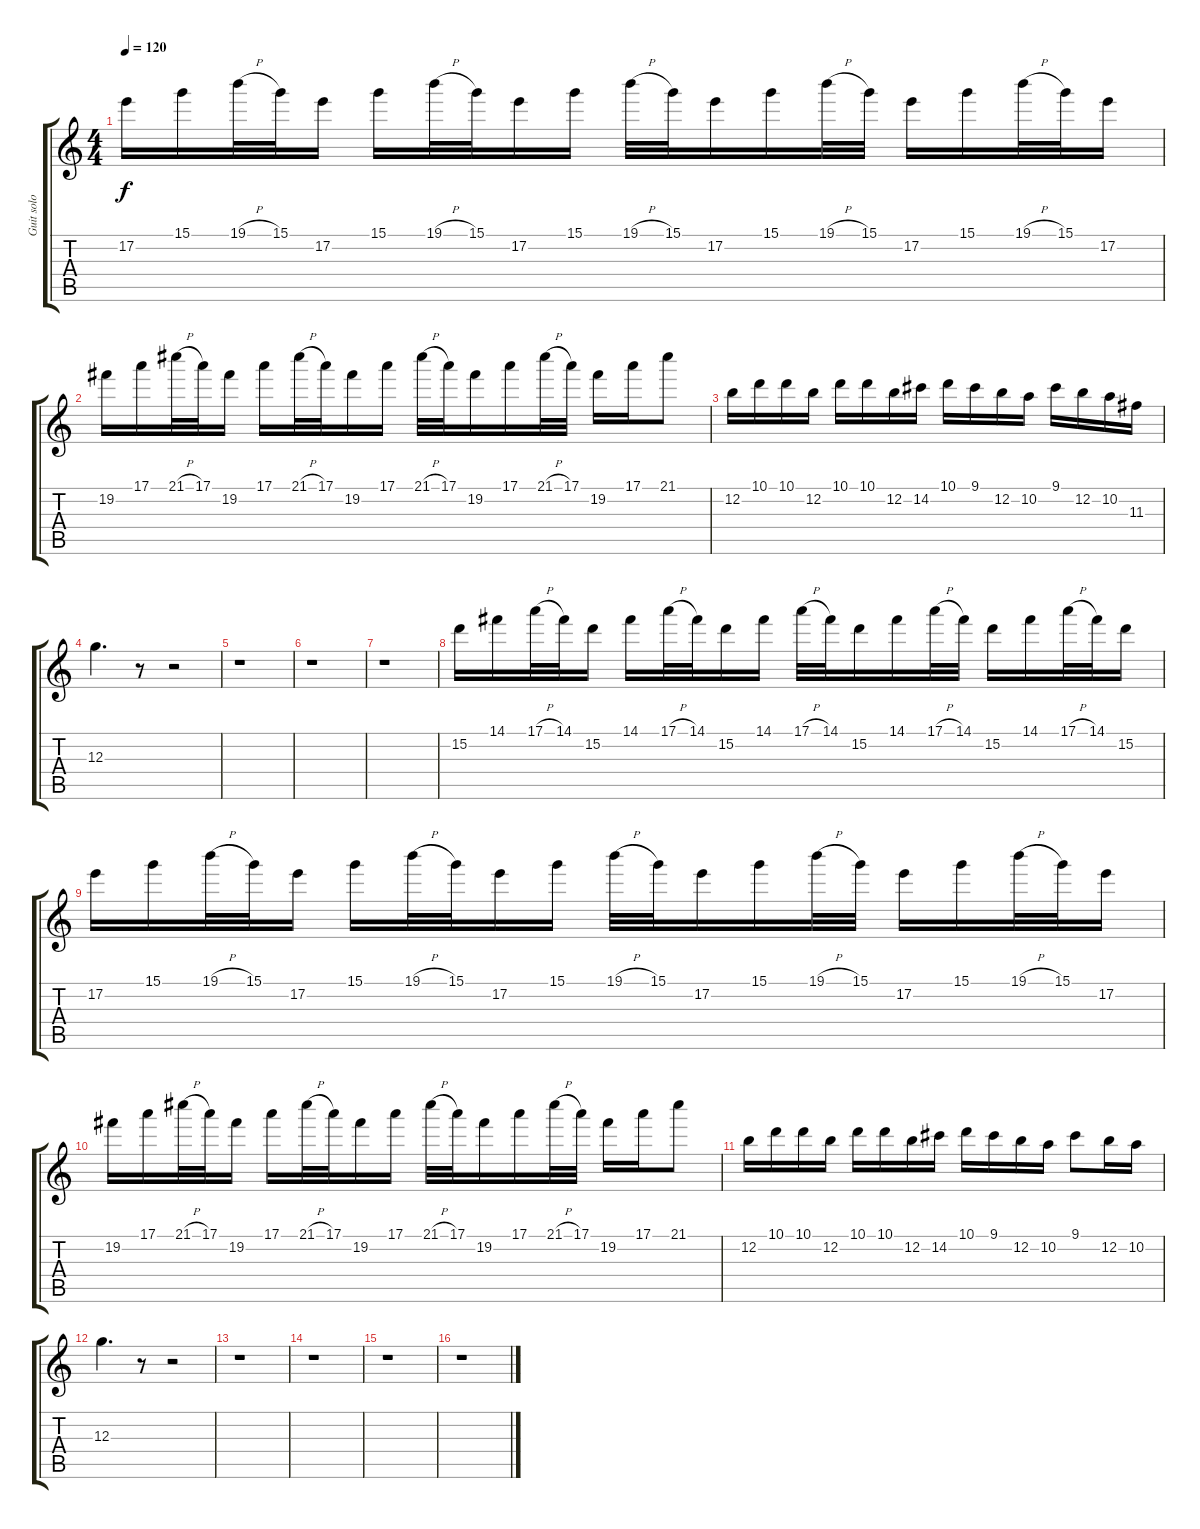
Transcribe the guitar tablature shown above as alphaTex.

\track ("Guit solo 2" "Guit solo ") {instrument overdrivenguitar}
\staff {score tabs}
\tuning (E4 B3 G3 D3 A2 E2) {hide}
\ts (4 4)
\tempo 120
\clef g2
\ks c
17.2.16{dy f} 15.1.16 19.1{h}.32 15.1.32 17.2.16 15.1.16 19.1{h}.32 15.1.32 17.2.16 15.1.16 19.1{h}.32 15.1.32 17.2.16 15.1.16 19.1{h}.32 15.1.32 17.2.16 15.1.16 19.1{h}.32 15.1.32 17.2.16 |
19.2.16 17.1.16 21.1{h}.32 17.1.32 19.2.16 17.1.16 21.1{h}.32 17.1.32 19.2.16 17.1.16 21.1{h}.32 17.1.32 19.2.16 17.1.16 21.1{h}.32 17.1.32 19.2.16 17.1.16 21.1.8 |
12.2.16 10.1.16 10.1.16 12.2.16 10.1.16 10.1.16 12.2.16 14.2.16 10.1.16 9.1.16 12.2.16 10.2.16 9.1.16 12.2.16 10.2.16 11.3.16 |
12.3.4{d} r.8 r.2 |
r.1 |
r.1 |
r.1 |
15.2.16 14.1.16 17.1{h}.32 14.1.32 15.2.16 14.1.16 17.1{h}.32 14.1.32 15.2.16 14.1.16 17.1{h}.32 14.1.32 15.2.16 14.1.16 17.1{h}.32 14.1.32 15.2.16 14.1.16 17.1{h}.32 14.1.32 15.2.16 |
17.2.16 15.1.16 19.1{h}.32 15.1.32 17.2.16 15.1.16 19.1{h}.32 15.1.32 17.2.16 15.1.16 19.1{h}.32 15.1.32 17.2.16 15.1.16 19.1{h}.32 15.1.32 17.2.16 15.1.16 19.1{h}.32 15.1.32 17.2.16 |
19.2.16 17.1.16 21.1{h}.32 17.1.32 19.2.16 17.1.16 21.1{h}.32 17.1.32 19.2.16 17.1.16 21.1{h}.32 17.1.32 19.2.16 17.1.16 21.1{h}.32 17.1.32 19.2.16 17.1.16 21.1.8 |
12.2.16 10.1.16 10.1.16 12.2.16 10.1.16 10.1.16 12.2.16 14.2.16 10.1.16 9.1.16 12.2.16 10.2.16 9.1.8 12.2.16 10.2.16 |
12.3.4{d} r.8 r.2 |
r.1 |
r.1 |
r.1 |
r.1
